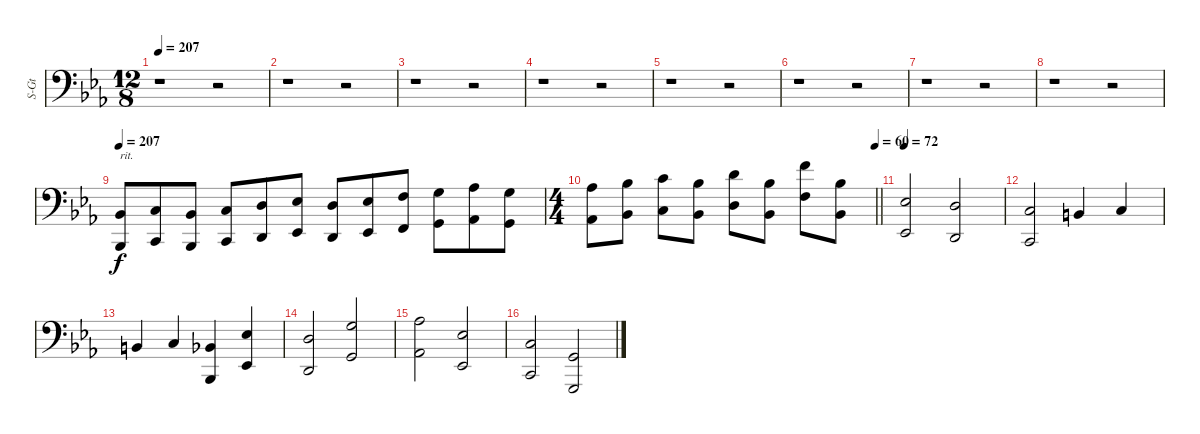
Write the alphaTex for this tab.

\bracketExtendMode groupsimilarinstruments
\otherSystemsTrackNameOrientation horizontal
\track ("Piano (LH)" "S-Gt") {instrument acousticgrandpiano}
\staff {score}
\tuning (F2 C2 F1 C1 F0 C0)
\ts (12 8)
\tempo 207
\clef f4
\ks eb
r.1{dy f beam Down} r.2{beam Down} |
r.1{beam Down} r.2{beam Down} |
r.1{beam Down} r.2{beam Down} |
r.1{beam Down} r.2{beam Down} |
r.1{beam Down} r.2{beam Down} |
r.1{beam Down} r.2{beam Down} |
r.1{beam Down} r.2{beam Down} |
r.1{beam Down} r.2{beam Down} |
\tempo 207
(5.1{acc b} 5.3{acc b}).8{txt "rit." beam Up} (7.1{acc forcenatural} 0.2{acc forcenatural}).8{beam Up} (5.1{acc b} 5.3{acc b}).8{beam Up} (7.1{acc forcenatural} 0.2{acc forcenatural}).8{beam Up} (9.1{acc forcenatural} 9.3{acc forcenatural}).8{beam Up} (10.1{acc b} 10.3{acc b}).8{beam Up} (9.1{acc forcenatural} 9.3{acc forcenatural}).8{beam Up} (10.1{acc b} 10.3{acc b}).8{beam Up} (12.1{acc forcenatural} 12.3{acc forcenatural}).8{beam Up} (14.1{acc forcenatural} 14.3{acc forcenatural}).8{beam Down} (15.1{acc b} 15.3{acc b}).8{beam Down} (14.1{acc forcenatural} 14.3{acc forcenatural}).8{beam Down} |
\ts (4 4)
\tempo (60 1)
\barLineRight lightlight
(15.1{acc b} 15.3{acc b}).8{beam Down} (17.1{acc b} 17.3{acc b}).8{beam Down} (19.1{acc forcenatural} 19.3{acc forcenatural}).8{beam Down} (17.1{acc b} 17.3{acc b}).8{beam Down} (21.1{acc forcenatural} 21.3{acc forcenatural}).8{beam Down} (17.1{acc b} 17.3{acc b}).8{beam Down} (24.1{acc forcenatural} 24.3{acc forcenatural}).8{beam Down} (22.2{acc b} 22.4{acc b}).8{beam Down} |
\tempo 72
(22.3{acc b} 22.5{acc b}).2{beam Up} (21.3{acc forcenatural} 21.5{acc forcenatural}).2{beam Up} |
(19.3{acc forcenatural} 19.5{acc forcenatural}).2{beam Up} 18.3{acc forcenatural}.4{beam Up} 19.3{acc forcenatural}.4{beam Up} |
18.3{acc forcenatural}.4{beam Up} 19.3{acc forcenatural}.4{beam Up} (17.3{acc b} 17.5{acc b}).4{beam Up} (15.2{acc b} 15.4{acc b}).4{beam Up} |
(14.2{acc forcenatural} 14.4{acc forcenatural}).2{beam Up} (14.1{acc forcenatural} 14.3{acc forcenatural}).2{beam Up} |
(15.1{acc b} 15.3{acc b}).2{beam Down} (15.2{acc b} 15.4{acc b}).2{beam Up} |
(12.2{acc forcenatural} 12.4{acc forcenatural}).2{beam Up} (14.3{acc forcenatural} 14.5{acc forcenatural}).2{beam Up}
